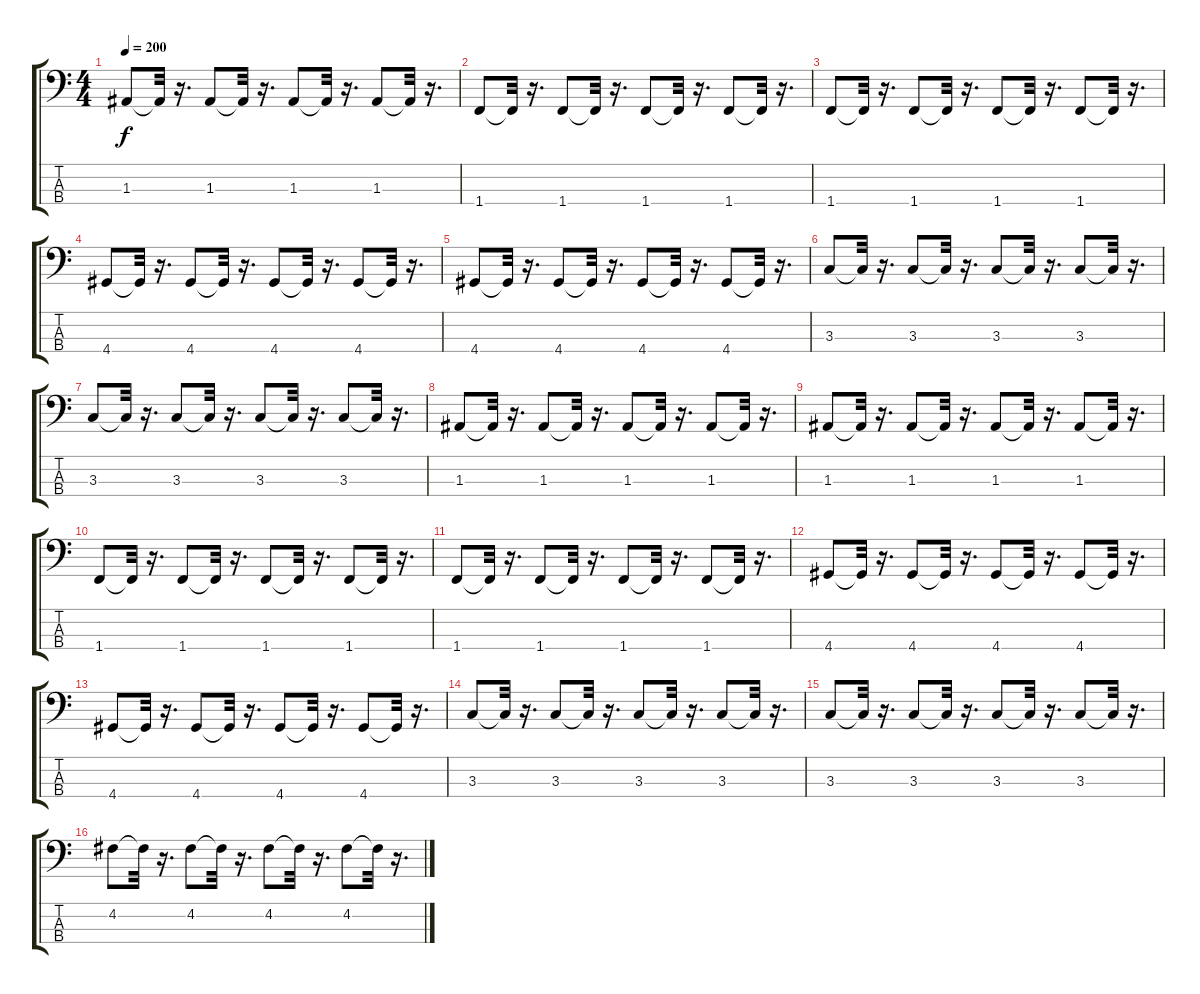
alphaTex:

\track "" {instrument electricbasspick}
\staff {score tabs}
\tuning (G2 D2 A1 E1) {hide}
\ts (4 4)
\tempo 200
\clef f4
\ks c
1.3.8{dy f} 1.3{t}.32 r.16{d} 1.3.8 1.3{t}.32 r.16{d} 1.3.8 1.3{t}.32 r.16{d} 1.3.8 1.3{t}.32 r.16{d} |
1.4.8 1.4{t}.32 r.16{d} 1.4.8 1.4{t}.32 r.16{d} 1.4.8 1.4{t}.32 r.16{d} 1.4.8 1.4{t}.32 r.16{d} |
1.4.8 1.4{t}.32 r.16{d} 1.4.8 1.4{t}.32 r.16{d} 1.4.8 1.4{t}.32 r.16{d} 1.4.8 1.4{t}.32 r.16{d} |
4.4.8 4.4{t}.32 r.16{d} 4.4.8 4.4{t}.32 r.16{d} 4.4.8 4.4{t}.32 r.16{d} 4.4.8 4.4{t}.32 r.16{d} |
4.4.8 4.4{t}.32 r.16{d} 4.4.8 4.4{t}.32 r.16{d} 4.4.8 4.4{t}.32 r.16{d} 4.4.8 4.4{t}.32 r.16{d} |
3.3.8 3.3{t}.32 r.16{d} 3.3.8 3.3{t}.32 r.16{d} 3.3.8 3.3{t}.32 r.16{d} 3.3.8 3.3{t}.32 r.16{d} |
3.3.8 3.3{t}.32 r.16{d} 3.3.8 3.3{t}.32 r.16{d} 3.3.8 3.3{t}.32 r.16{d} 3.3.8 3.3{t}.32 r.16{d} |
1.3.8 1.3{t}.32 r.16{d} 1.3.8 1.3{t}.32 r.16{d} 1.3.8 1.3{t}.32 r.16{d} 1.3.8 1.3{t}.32 r.16{d} |
1.3.8 1.3{t}.32 r.16{d} 1.3.8 1.3{t}.32 r.16{d} 1.3.8 1.3{t}.32 r.16{d} 1.3.8 1.3{t}.32 r.16{d} |
1.4.8 1.4{t}.32 r.16{d} 1.4.8 1.4{t}.32 r.16{d} 1.4.8 1.4{t}.32 r.16{d} 1.4.8 1.4{t}.32 r.16{d} |
1.4.8 1.4{t}.32 r.16{d} 1.4.8 1.4{t}.32 r.16{d} 1.4.8 1.4{t}.32 r.16{d} 1.4.8 1.4{t}.32 r.16{d} |
4.4.8 4.4{t}.32 r.16{d} 4.4.8 4.4{t}.32 r.16{d} 4.4.8 4.4{t}.32 r.16{d} 4.4.8 4.4{t}.32 r.16{d} |
4.4.8 4.4{t}.32 r.16{d} 4.4.8 4.4{t}.32 r.16{d} 4.4.8 4.4{t}.32 r.16{d} 4.4.8 4.4{t}.32 r.16{d} |
3.3.8 3.3{t}.32 r.16{d} 3.3.8 3.3{t}.32 r.16{d} 3.3.8 3.3{t}.32 r.16{d} 3.3.8 3.3{t}.32 r.16{d} |
3.3.8 3.3{t}.32 r.16{d} 3.3.8 3.3{t}.32 r.16{d} 3.3.8 3.3{t}.32 r.16{d} 3.3.8 3.3{t}.32 r.16{d} |
4.2.8 4.2{t}.32 r.16{d} 4.2.8 4.2{t}.32 r.16{d} 4.2.8 4.2{t}.32 r.16{d} 4.2.8 4.2{t}.32 r.16{d}
